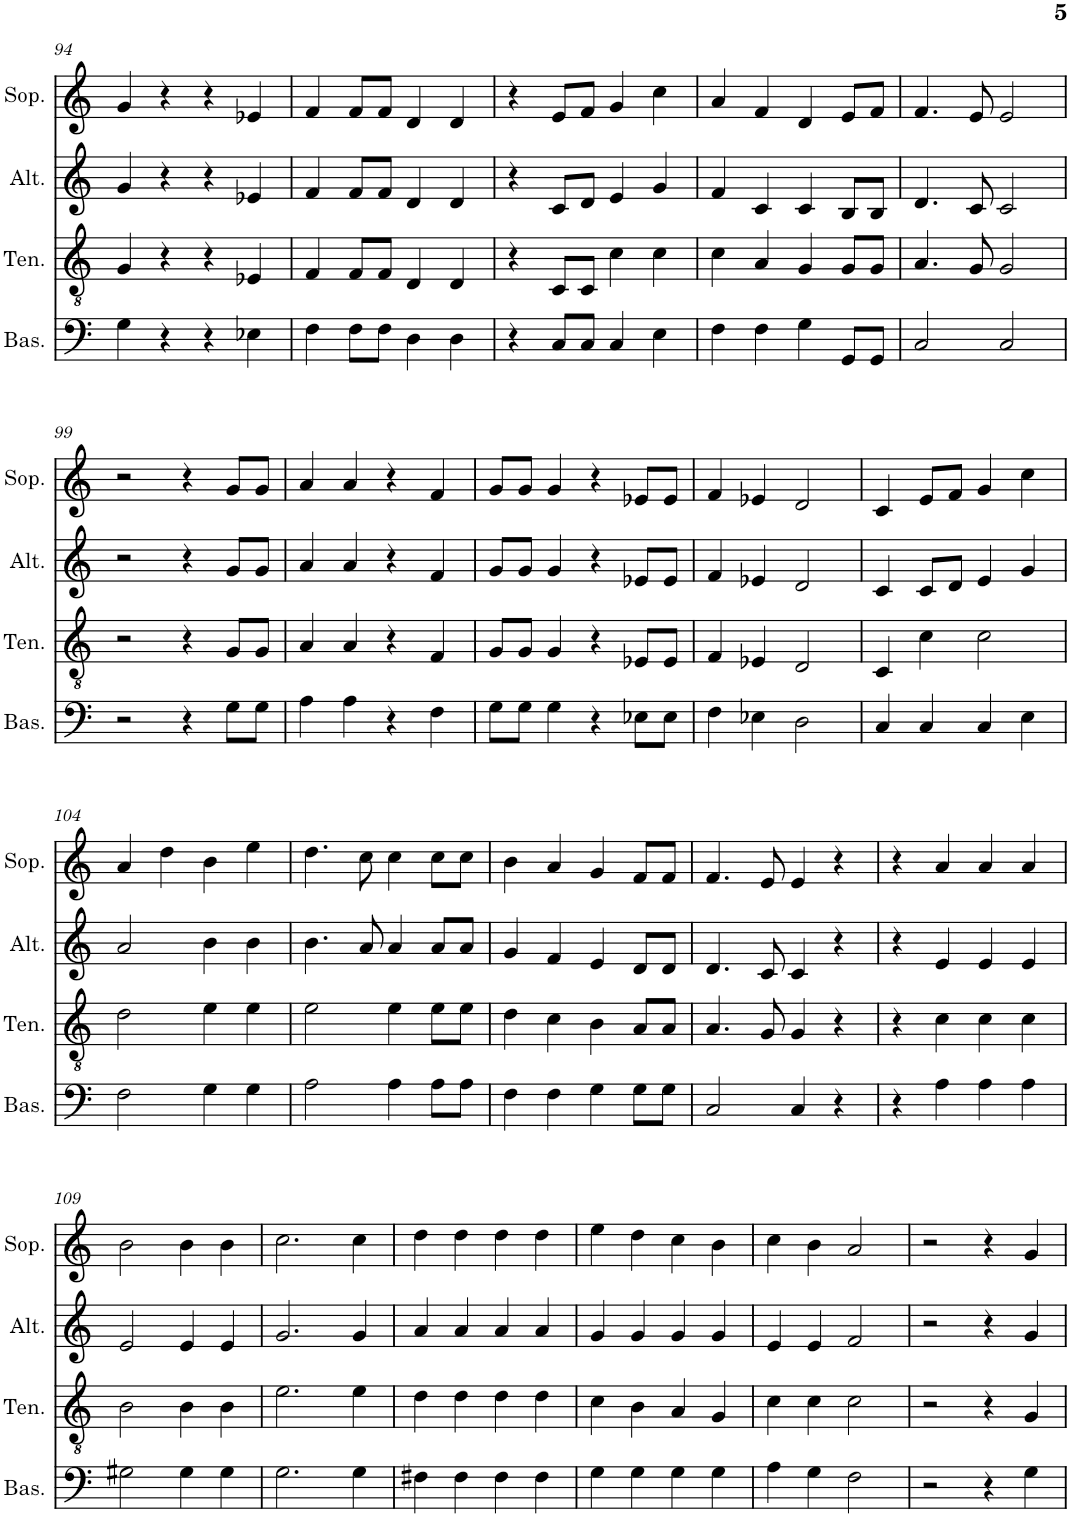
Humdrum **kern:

**kern	**kern	**kern	**kern
*part4	*part3	*part2	*part1
*staff4	*staff3	*staff2	*staff1
*I"Basse	*I"Tenor	*I"Alto	*I"Soprano
*I'Bas.	*I'Ten.	*I'Alt.	*I'Sop.
!!LO:PB:g=z
*clefF4	*clefGv2	*clefG2	*clefG2
*k[]	*k[]	*k[]	*k[]
*M4/4	*M4/4	*M4/4	*M4/4
=94	=94	=94	=94
4G\	4G/	4g/	4g/
4r	4r	4r	4r
4r	4r	4r	4r
4E-X\	4E-X/	4e-X/	4e-X/
=95	=95	=95	=95
4F\	4F/	4f/	4f/
8F\L	8F/L	8f/L	8f/L
8F\J	8F/J	8f/J	8f/J
4D\	4D/	4d/	4d/
4D\	4D/	4d/	4d/
=96	=96	=96	=96
4r	4r	4r	4r
8C/L	8C/L	8c/L	8e/L
8C/J	8C/J	8d/J	8f/J
4C/	4c\	4e/	4g/
4E\	4c\	4g/	4cc\
=97	=97	=97	=97
4F\	4c\	4f/	4a/
4F\	4A/	4c/	4f/
4G\	4G/	4c/	4d/
8GG/L	8G/L	8B/L	8e/L
8GG/J	8G/J	8B/J	8f/J
=98	=98	=98	=98
2C/	4.A/	4.d/	4.f/
.	8G/	8c/	8e/
2C/	2G/	2c/	2e/
!!LO:LB:g=z
=99	=99	=99	=99
2r	2r	2r	2r
4r	4r	4r	4r
8G\L	8G/L	8g/L	8g/L
8G\J	8G/J	8g/J	8g/J
=100	=100	=100	=100
4A\	4A/	4a/	4a/
4A\	4A/	4a/	4a/
4r	4r	4r	4r
4F\	4F/	4f/	4f/
=101	=101	=101	=101
8G\L	8G/L	8g/L	8g/L
8G\J	8G/J	8g/J	8g/J
4G\	4G/	4g/	4g/
4r	4r	4r	4r
8E-X\L	8E-X/L	8e-X/L	8e-X/L
8E-\J	8E-/J	8e-/J	8e-/J
=102	=102	=102	=102
4F\	4F/	4f/	4f/
4E-X\	4E-X/	4e-X/	4e-X/
2D\	2D/	2d/	2d/
=103	=103	=103	=103
4C/	4C/	4c/	4c/
4C/	4c\	8c/L	8e/L
.	.	8d/J	8f/J
4C/	2c\	4e/	4g/
4E\	.	4g/	4cc\
!!LO:LB:g=z
=104	=104	=104	=104
2F\	2d\	2a/	4a/
.	.	.	4dd\
4G\	4e\	4b\	4b\
4G\	4e\	4b\	4ee\
=105	=105	=105	=105
2A\	2e\	4.b\	4.dd\
.	.	8a/	8cc\
4A\	4e\	4a/	4cc\
8A\L	8e\L	8a/L	8cc\L
8A\J	8e\J	8a/J	8cc\J
=106	=106	=106	=106
4F\	4d\	4g/	4b\
4F\	4c\	4f/	4a/
4G\	4B\	4e/	4g/
8G\L	8A/L	8d/L	8f/L
8G\J	8A/J	8d/J	8f/J
=107	=107	=107	=107
2C/	4.A/	4.d/	4.f/
.	8G/	8c/	8e/
4C/	4G/	4c/	4e/
4r	4r	4r	4r
=108	=108	=108	=108
4r	4r	4r	4r
4A\	4c\	4e/	4a/
4A\	4c\	4e/	4a/
4A\	4c\	4e/	4a/
!!LO:LB:g=z
=109	=109	=109	=109
2G#X\	2B\	2e/	2b\
4G#\	4B\	4e/	4b\
4G#\	4B\	4e/	4b\
=110	=110	=110	=110
2.G\	2.e\	2.g/	2.cc\
4G\	4e\	4g/	4cc\
=111	=111	=111	=111
4F#X\	4d\	4a/	4dd\
4F#\	4d\	4a/	4dd\
4F#\	4d\	4a/	4dd\
4F#\	4d\	4a/	4dd\
=112	=112	=112	=112
4G\	4c\	4g/	4ee\
4G\	4B\	4g/	4dd\
4G\	4A/	4g/	4cc\
4G\	4G/	4g/	4b\
=113	=113	=113	=113
4A\	4c\	4e/	4cc\
4G\	4c\	4e/	4b\
2F\	2c\	2f/	2a/
=114	=114	=114	=114
2r	2r	2r	2r
4r	4r	4r	4r
4G\	4G/	4g/	4g/
=	=	=	=
*-	*-	*-	*-
